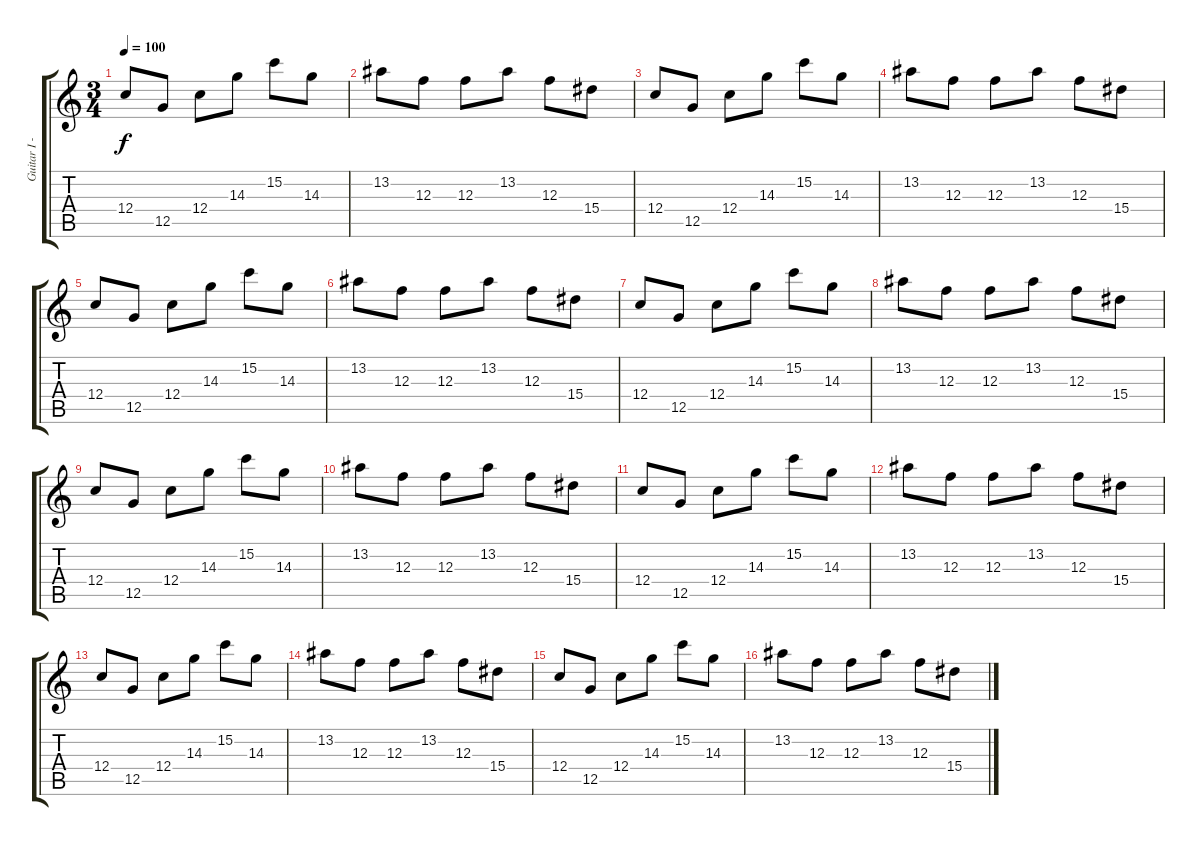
\track ("Guitar I - Distortion" "Guitar I -") {instrument distortionguitar}
\staff {score tabs}
\tuning (D4 A3 F3 C3 G2 C2) {hide}
\ts (3 4)
\tempo 100
\clef g2
\ks c
12.4.8{dy f} 12.5.8 12.4.8 14.3.8 15.2.8 14.3.8 |
13.2.8 12.3.8 12.3.8 13.2.8 12.3.8 15.4.8 |
12.4.8 12.5.8 12.4.8 14.3.8 15.2.8 14.3.8 |
13.2.8 12.3.8 12.3.8 13.2.8 12.3.8 15.4.8 |
12.4.8 12.5.8 12.4.8 14.3.8 15.2.8 14.3.8 |
13.2.8 12.3.8 12.3.8 13.2.8 12.3.8 15.4.8 |
12.4.8 12.5.8 12.4.8 14.3.8 15.2.8 14.3.8 |
13.2.8 12.3.8 12.3.8 13.2.8 12.3.8 15.4.8 |
12.4.8{volume 0} 12.5.8 12.4.8 14.3.8 15.2.8 14.3.8 |
13.2.8 12.3.8 12.3.8 13.2.8 12.3.8 15.4.8 |
12.4.8 12.5.8 12.4.8 14.3.8 15.2.8 14.3.8 |
13.2.8 12.3.8 12.3.8 13.2.8 12.3.8 15.4.8 |
12.4.8 12.5.8 12.4.8 14.3.8 15.2.8 14.3.8 |
13.2.8 12.3.8 12.3.8 13.2.8 12.3.8 15.4.8 |
12.4.8 12.5.8 12.4.8 14.3.8 15.2.8 14.3.8 |
13.2.8 12.3.8 12.3.8 13.2.8 12.3.8 15.4.8
